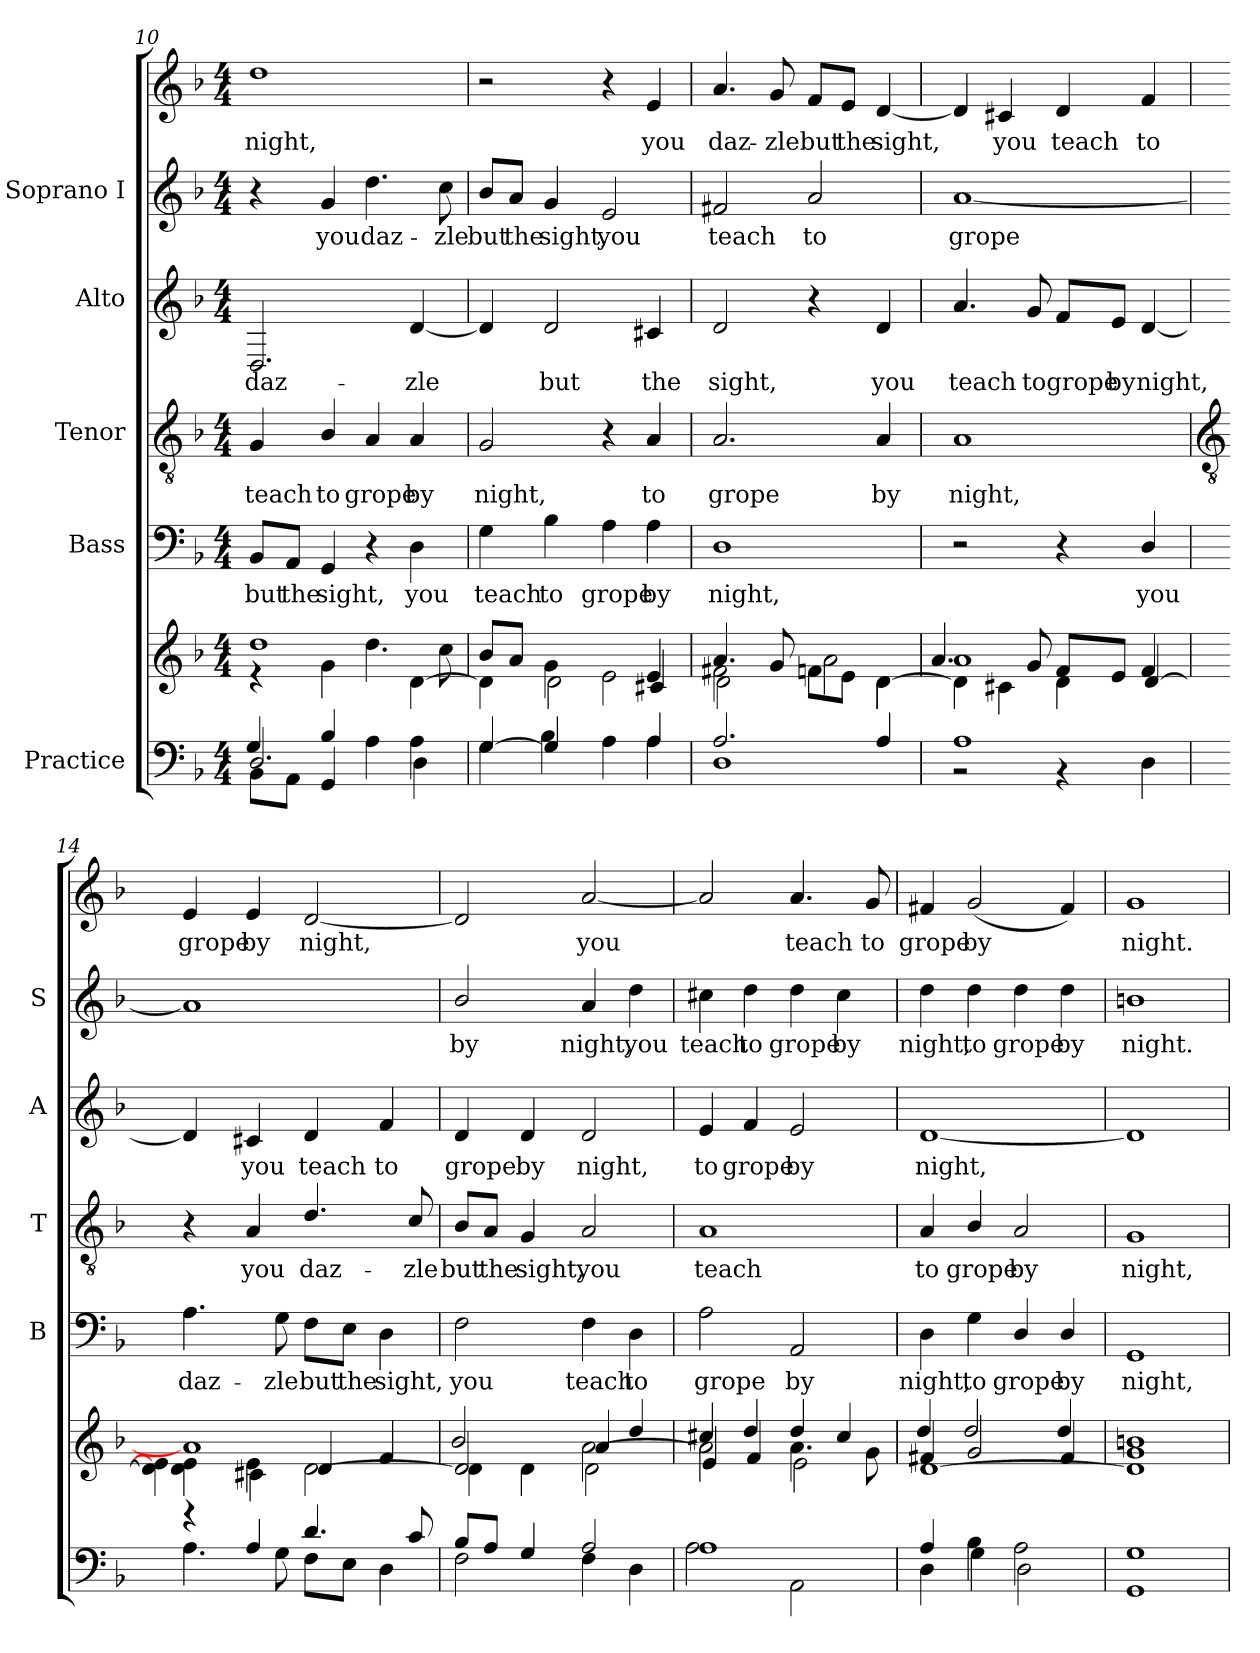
**kern	**kern	**kern	**text	**kern	**text	**kern	**text	**kern	**text	**kern	**text
*part5	*part5	*part4	*part4	*part3	*part3	*part2	*part2	*part1	*part1	*part1	*part1
*staff7	*staff6	*staff5	*staff5	*staff4	*staff4	*staff3	*staff3	*staff2	*staff2	*staff1	*staff1
*I"Practice	*	*I"Bass	*	*I"Tenor	*	*I"Alto	*	*I"Soprano I	*	*	*
*	*	*I'B	*	*I'T	*	*I'A	*	*I'S	*	*	*
!!LO:LB:g=z
*clefF4	*clefG2	*clefF4	*	*clefGv2	*	*clefG2	*	*clefG2	*	*clefG2	*
*k[b-]	*k[b-]	*k[b-]	*	*k[b-]	*	*k[b-]	*	*k[b-]	*	*k[b-]	*
*F:	*F:	*F:	*	*F:	*	*F:	*	*F:	*	*F:	*
*M4/4	*M4/4	*M4/4	*	*M4/4	*	*M4/4	*	*M4/4	*	*M4/4	*
=10	=10	=10	=10	=10	=10	=10	=10	=10	=10	=10	=10
*^	*^	*	*	*	*	*	*	*	*	*	*
*	*^	*	*^	*	*	*	*	*	*	*	*	*	*
!	!	!	!	!	!	!	!LO:LY:b	!	!LO:LY:b	!	!LO:LY:b	!	!	!	!LO:LY:b
2.D/	4G/	8BB-\L	1dd	4r	2.ryy	8BB-/L	but	4G	teach	2.D	daz-	4r	.	1dd	night,
!	!	!	!	!	!	!	!LO:LY:b	!	!	!	!	!	!	!	!
.	.	8AA\J	.	.	.	8AA/J	the	.	.	.	.	.	.	.	.
!	!	!	!	!	!	!	!LO:LY:b	!	!LO:LY:b	!	!	!	!LO:LY:b	!	!
.	4B-/	4GG	.	4g\	.	4GG	sight,	4B-/	to	.	.	4g	you	.	.
!	!	!	!	!	!	!	!	!	!LO:LY:b	!	!	!	!LO:LY:b	!	!
.	4A	4ryy	.	4.dd	.	4r	.	4A	grope	.	.	4.dd	daz-	.	.
!	!	!	!	!	!	!	!LO:LY:b	!	!LO:LY:b	!	!LO:LY:b	!	!	!	!
4ryy	4A	4D\	.	.	[4d\	4D\	you	4A	by	[4d	-zle	.	.	.	.
!	!	!	!	!	!	!	!	!	!	!	!	!	!LO:LY:b	!	!
.	.	.	.	8cc	.	.	.	.	.	.	.	8cc	-zle	.	.
*	*v	*v	*	*	*	*	*	*	*	*	*	*	*	*	*
=11	=11	=11	=11	=11	=11	=11	=11	=11	=11	=11	=11	=11	=11	=11
!	!	!	!	!	!	!LO:LY:b	!	!LO:LY:b	!	!	!	!LO:LY:b	!	!
[4G	4G\	2ryy	8b-/L	4d\]	4G\	teach	2G	night,	4d]	.	8b-/L	but	2r	.
!	!	!	!	!	!	!	!	!	!	!	!	!LO:LY:b	!	!
.	.	.	8aJ	.	.	.	.	.	.	.	8a/J	the	.	.
!	!	!	!	!	!	!LO:LY:b	!	!	!	!LO:LY:b	!	!LO:LY:b	!	!
4G]	4B-\	.	4g	2d\	4B-\	to	.	.	2d	but	4g	sight,	.	.
!	!	!	!	!	!	!LO:LY:b	!	!	!	!	!	!LO:LY:b	!	!
4ryy	4A\	4ryy	2e	.	4A\	grope	4r	.	.	.	2e	you	4r	.
!	!	!	!	!	!	!LO:LY:b	!	!LO:LY:b	!	!LO:LY:b	!	!	!	!LO:LY:b
4A	4A\	4e	.	4c#X	4A\	by	4A	to	4c#X	the	.	.	4e	you
=12	=12	=12	=12	=12	=12	=12	=12	=12	=12	=12	=12	=12	=12	=12
!	!	!	!	!	!	!LO:LY:b	!	!LO:LY:b	!	!LO:LY:b	!	!LO:LY:b	!	!LO:LY:b
2.A/	1D	4.a	2f#X\	2d\	1D	night,	2.A	grope	2d	sight,	2f#X	teach	4.a	daz-
!	!	!	!	!	!	!	!	!	!	!	!	!	!	!LO:LY:b
.	.	8g	.	.	.	.	.	.	.	.	.	.	8g	-zle
!	!	!	!	!	!	!	!	!	!	!	!	!LO:LY:b	!	!LO:LY:b
.	.	8f\L	2a	4ryy	.	.	.	.	4r	.	2a	to	8f/L	but
!	!	!	!	!	!	!	!	!	!	!	!	!	!	!LO:LY:b
.	.	8e\J	.	.	.	.	.	.	.	.	.	.	8e/J	the
!	!	!	!	!	!	!	!	!LO:LY:b	!	!LO:LY:b	!	!	!	!LO:LY:b
4A/	.	[4d\	.	4d\	.	.	4A	by	4d	you	.	.	[4d	sight,
=13	=13	=13	=13	=13	=13	=13	=13	=13	=13	=13	=13	=13	=13	=13
!	!	!	!	!	!	!	!	!LO:LY:b	!	!LO:LY:b	!	!LO:LY:b	!	!
1A	2r	4d\]	1a	4.a/	2r	.	1A	night,	4.a	teach	[1a	grope	4d]	.
!	!	!	!	!	!	!	!	!	!	!	!	!	!	!LO:LY:b
.	.	4c#X\	.	.	.	.	.	.	.	.	.	.	4c#X	you
!	!	!	!	!	!	!	!	!	!	!LO:LY:b	!	!	!	!
.	.	.	.	8g/	.	.	.	.	8g	to	.	.	.	.
!	!	!	!	!	!	!	!	!	!	!LO:LY:b	!	!	!	!LO:LY:b
.	4r	4d\	.	8f/L	4r	.	.	.	8f/L	grope	.	.	4d	teach
!	!	!	!	!	!	!	!	!	!	!LO:LY:b	!	!	!	!
.	.	.	.	8e/J	.	.	.	.	8e/J	by	.	.	.	.
!	!	!	!	!	!	!LO:LY:b	!	!	!	!LO:LY:b	!	!	!	!LO:LY:b
.	4D\	4f	.	[4d	4D/	you	.	.	[4d	night,	.	.	4f	to
!!LO:LB:g=z
=14	=14	=14	=14	=14	=14	=14	=14	=14	=14	=14	=14	=14	=14	=14
*	*	*	*	*	*	*	*clefGv2	*	*	*	*	*	*	*
!	!	!	!	!	!	!LO:LY:b	!	!	!	!	!	!	!	!LO:LY:b
4r	4.A\	4d\ 4e\	1a/]	4d\] 4e\]	4.A\	daz-	4r	.	4d]	.	1a]	.	4e	grope
!	!	!	!	!	!	!	!	!LO:LY:b	!	!LO:LY:b	!	!	!	!LO:LY:b
4A/	.	4e\	.	4c#X\	.	.	4A	you	4c#X	you	.	.	4e	by
!	!	!	!	!	!	!LO:LY:b	!	!	!	!	!	!	!	!
.	8G\	.	.	.	8G\	-zle	.	.	.	.	.	.	.	.
!	!	!	!	!	!	!LO:LY:b	!	!LO:LY:b	!	!LO:LY:b	!	!	!	!LO:LY:b
4.d/	8F\L	[2d\	.	4d	8F\L	but	4.d/	daz-	4d	teach	.	.	[2d	night,
!	!	!	!	!	!	!LO:LY:b	!	!	!	!	!	!	!	!
.	8E\J	.	.	.	8E\J	the	.	.	.	.	.	.	.	.
!	!	!	!	!	!	!LO:LY:b	!	!	!	!LO:LY:b	!	!	!	!
.	4D\	.	.	4f	4D\	sight,	.	.	4f	to	.	.	.	.
!	!	!	!	!	!	!	!	!LO:LY:b	!	!	!	!	!	!
8c/	.	.	.	.	.	.	8c/	-zle	.	.	.	.	.	.
=15	=15	=15	=15	=15	=15	=15	=15	=15	=15	=15	=15	=15	=15	=15
!	!	!	!	!	!	!LO:LY:b	!	!LO:LY:b	!	!LO:LY:b	!	!LO:LY:b	!	!
8B-/L	2F\	2d/]	2b-/	4d\	2F\	you	8B-/L	but	4d	grope	2b-/	by	2d]	.
!	!	!	!	!	!	!	!	!LO:LY:b	!	!	!	!	!	!
8A/J	.	.	.	.	.	.	8A/J	the	.	.	.	.	.	.
!	!	!	!	!	!	!	!	!LO:LY:b	!	!LO:LY:b	!	!	!	!
4G/	.	.	.	4d\	.	.	4G	sight,	4d	by	.	.	.	.
!	!	!	!	!	!	!LO:LY:b	!	!LO:LY:b	!	!LO:LY:b	!	!LO:LY:b	!	!LO:LY:b
2A/	4F\	[2a\	4a/	2d\	4F\	teach	2A	you	2d	night,	4a	night,	[2a	you
!	!	!	!	!	!	!LO:LY:b	!	!	!	!	!	!LO:LY:b	!	!
.	4D\	.	4dd/	.	4D\	to	.	.	.	.	4dd	you	.	.
=16	=16	=16	=16	=16	=16	=16	=16	=16	=16	=16	=16	=16	=16	=16
!	!	!	!	!	!	!LO:LY:b	!	!LO:LY:b	!	!LO:LY:b	!	!LO:LY:b	!	!
1A	2A\	2a\]	4cc#X/	4e	2A\	grope	1A	teach	4e	to	4cc#X	teach	2a]	.
!	!	!	!	!	!	!	!	!	!	!LO:LY:b	!	!LO:LY:b	!	!
.	.	.	4dd/	4f	.	.	.	.	4f	grope	4dd	to	.	.
!	!	!	!	!	!	!LO:LY:b	!	!	!	!LO:LY:b	!	!LO:LY:b	!	!LO:LY:b
.	2AA\	4.a\	4dd/	2e\	2AA	by	.	.	2e	by	4dd	grope	4.a	teach
!	!	!	!	!	!	!	!	!	!	!	!	!LO:LY:b	!	!
.	.	.	4cc#/	.	.	.	.	.	.	.	4cc#	by	.	.
!	!	!	!	!	!	!	!	!	!	!	!	!	!	!LO:LY:b
.	.	8g\	.	.	.	.	.	.	.	.	.	.	8g	to
=17	=17	=17	=17	=17	=17	=17	=17	=17	=17	=17	=17	=17	=17	=17
!	!	!	!	!	!	!LO:LY:b	!	!LO:LY:b	!	!LO:LY:b	!	!LO:LY:b	!	!LO:LY:b
4A	4D\	4f#X/	4dd/	[1d/	4D\	night,	4A	to	[1d	night,	4dd	night,	4f#X	grope
!	!	!	!	!	!	!LO:LY:b	!	!LO:LY:b	!	!	!	!LO:LY:b	!	!LO:LY:b
4B-\	4G\	2g/	2dd/	.	4G\	to	4B-/	grope	.	.	4dd	to	(<2g	by
!	!	!	!	!	!	!LO:LY:b	!	!LO:LY:b	!	!	!	!LO:LY:b	!	!
2A\	2D\	.	.	.	4D/	grope	2A	by	.	.	4dd	grope	.	.
!	!	!	!	!	!	!LO:LY:b	!	!	!	!	!	!LO:LY:b	!	!
.	.	4f#/	4dd/	.	4D/	by	.	.	.	.	4dd	by	4f#)	.
=18	=18	=18	=18	=18	=18	=18	=18	=18	=18	=18	=18	=18	=18	=18
!	!	!	!	!	!	!LO:LY:b	!	!LO:LY:b	!	!	!	!LO:LY:b	!	!LO:LY:b
1G	1GG	1g\	1bn/	1d]	1GG	night,	1G	night,	1d]	.	1bn	night.	1g	night.
*v	*v	*	*	*	*	*	*	*	*	*	*	*	*	*
*	*v	*v	*v	*	*	*	*	*	*	*	*	*	*
=	=	=	=	=	=	=	=	=	=	=	=
*-	*-	*-	*-	*-	*-	*-	*-	*-	*-	*-	*-
